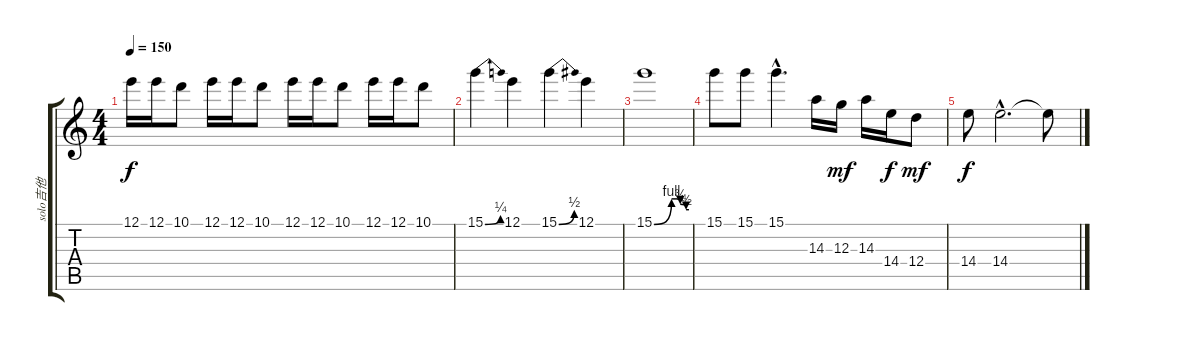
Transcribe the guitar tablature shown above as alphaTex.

\track ("solo吉他" "solo吉他") {instrument overdrivenguitar}
\staff {score tabs}
\tuning (E4 B3 G3 D3 A2 E2) {hide}
\ts (4 4)
\tempo 150
\clef g2
\ks c
12.1.16{dy f} 12.1.16 10.1.8 12.1.16 12.1.16 10.1.8 12.1.16 12.1.16 10.1.8 12.1.16 12.1.16 10.1.8 |
15.1{be (bend 0 0 60 1)}.4 12.1.4 15.1{be (bend 0 0 60 2)}.4 12.1.4 |
15.1{be (custom 0 0 30 4 40 4 45 3 55 2 60 2)}.1 |
15.1.8 15.1.8 15.1{hac}.4{d} 14.3.16 12.3.16{dy mf} 14.3.16 14.4.16{dy f} 12.4.8{dy mf} |
14.4.8{dy f} 14.4{hac}.2{d} 14.4{t}.8
